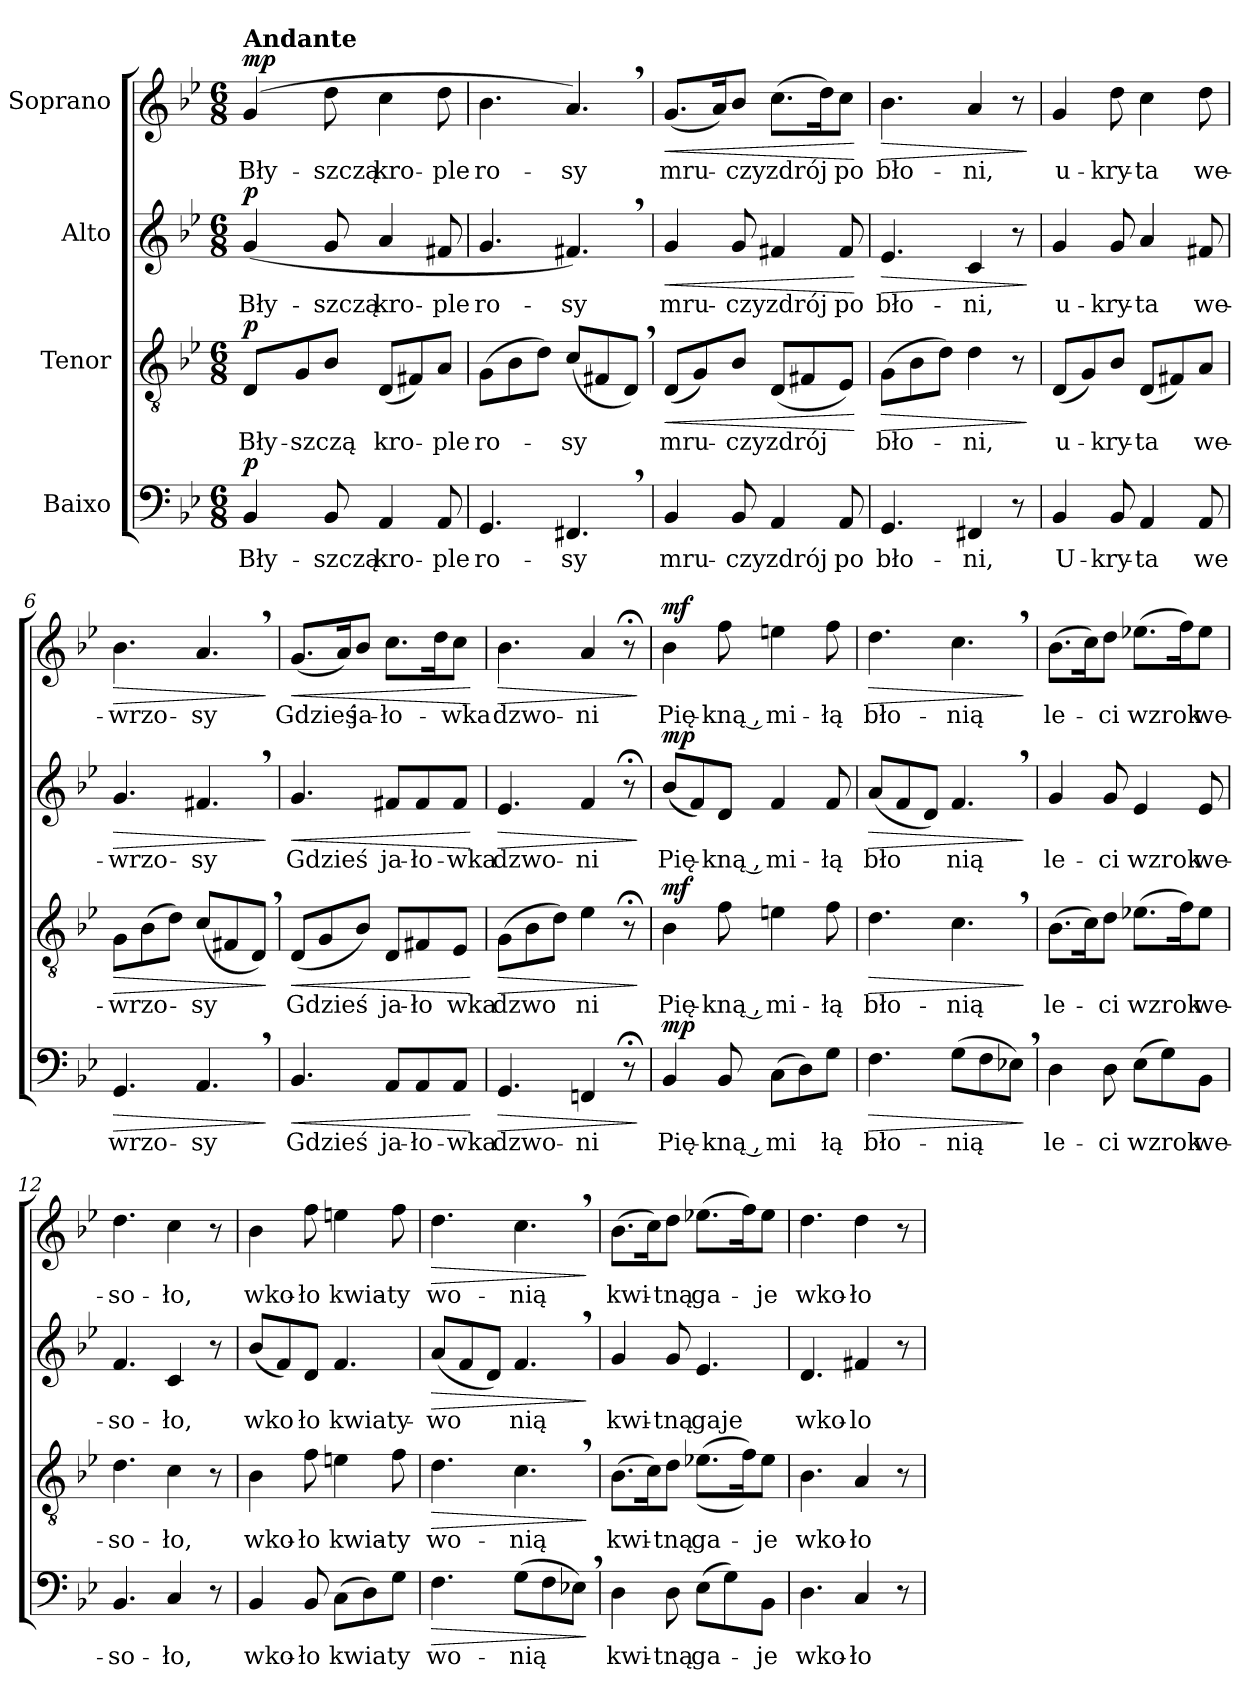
**kern	**text	**dynam	**kern	**text	**dynam	**kern	**text	**dynam	**kern	**text	**dynam
*part4	*part4	*part4	*part3	*part3	*part3	*part2	*part2	*part2	*part1	*part1	*part1
*staff4	*staff4	*staff4	*staff3	*staff3	*staff3	*staff2	*staff2	*staff2	*staff1	*staff1	*staff1
*I"Baixo	*	*	*I"Tenor	*	*	*I"Alto	*	*	*I"Soprano	*	*
*clefF4	*	*	*clefGv2	*	*	*clefG2	*	*	*clefG2	*	*
*k[b-e-]	*	*	*k[b-e-]	*	*	*k[b-e-]	*	*	*k[b-e-]	*	*
*M6/8	*	*	*M6/8	*	*	*M6/8	*	*	*M6/8	*	*
*MM75	*	*	*MM75	*	*	*MM75	*	*	*MM75	*	*
=1	=1	=1	=1	=1	=1	=1	=1	=1	=1	=1	=1
!	!	!	!	!	!	!	!	!	!LO:TX:a:B:t=Andante	!	!
!	!LO:LY:b	!LO:DY:a	!	!LO:LY:b	!LO:DY:a	!	!LO:LY:b	!LO:DY:a	!	!LO:LY:b	!LO:DY:a
4BB-/	Bły-	p	8D/L	Bły-	p	(4g/	Bły-	p	(4g/	Bły-	mp
!	!	!	!	!LO:LY:b	!	!	!	!	!	!	!
.	.	.	8G/	-szczą	.	.	.	.	.	.	.
!	!LO:LY:b	!	!	!	!	!	!LO:LY:b	!	!	!LO:LY:b	!
8BB-/	-szczą	.	8B-/J	.	.	8g/	-szczą	.	8dd\	-szczą	.
!	!LO:LY:b	!	!	!LO:LY:b	!	!	!LO:LY:b	!	!	!LO:LY:b	!
4AA/	kro-	.	(8D/L	kro-	.	4a/	kro-	.	4cc\	kro-	.
.	.	.	8F#X/)	.	.	.	.	.	.	.	.
!	!LO:LY:b	!	!	!LO:LY:b	!	!	!LO:LY:b	!	!	!LO:LY:b	!
8AA/	-ple	.	8A/J	ple	.	8f#X/	-ple	.	8dd\	-ple	.
=2	=2	=2	=2	=2	=2	=2	=2	=2	=2	=2	=2
!	!LO:LY:b	!	!	!LO:LY:b	!	!	!LO:LY:b	!	!	!LO:LY:b	!
4.GG/	ro-	.	(8G\L	ro-	.	4.g/	ro-	.	4.b-\	ro-	.
.	.	.	8B-\	.	.	.	.	.	.	.	.
.	.	.	8d\J)	.	.	.	.	.	.	.	.
!	!LO:LY:b	!	!	!LO:LY:b	!	!	!LO:LY:b	!	!	!LO:LY:b	!
4.FF#X,/	-sy	.	(8c/L	-sy	.	4.f#X,/)	-sy	.	4.a,/)	-sy	.
.	.	.	8F#X/	.	.	.	.	.	.	.	.
.	.	.	8D,/J)	.	.	.	.	.	.	.	.
=3	=3	=3	=3	=3	=3	=3	=3	=3	=3	=3	=3
!	!LO:LY:b	!	!	!LO:LY:b	!LO:HP:b	!	!LO:LY:b	!LO:HP:b	!	!LO:LY:b	!LO:HP:b
4BB-/	mru-	.	(8D/L	mru-	<	4g/	mru-	<	(8.g/L	mru-	<
.	.	.	8G/)	.	.	.	.	.	.	.	.
.	.	.	.	.	.	.	.	.	16a/K)	.	.
!	!LO:LY:b	!	!	!LO:LY:b	!	!	!LO:LY:b	!	!	!LO:LY:b	!
8BB-/	-czy	.	8B-/J	-czy	.	8g/	-czy	.	8b-/J	-czy	.
!	!LO:LY:b	!	!	!LO:LY:b	!	!	!LO:LY:b	!	!	!LO:LY:b	!
4AA/	zdrój	.	(8D/L	zdrój	.	4f#X/	zdrój	.	(8.cc\L	zdrój	.
.	.	.	8F#X/	.	.	.	.	.	.	.	.
.	.	.	.	.	.	.	.	.	16dd\K)	.	.
!	!LO:LY:b	!	!	!	!	!	!LO:LY:b	!	!	!LO:LY:b	!
8AA/	po	.	8E-/J)	.	.	8f#/	po	.	8cc\J	po	.
.	.	.	.	.	[	.	.	[	.	.	[
=4	=4	=4	=4	=4	=4	=4	=4	=4	=4	=4	=4
!	!LO:LY:b	!	!	!LO:LY:b	!LO:HP:b	!	!LO:LY:b	!LO:HP:b	!	!LO:LY:b	!LO:HP:b
4.GG/	bło-	.	(8G\L	-bło-	>	4.e-/	bło-	>	4.b-\	bło-	>
.	.	.	8B-\	.	.	.	.	.	.	.	.
.	.	.	8d\J)	.	.	.	.	.	.	.	.
!	!LO:LY:b	!	!	!LO:LY:b	!	!	!LO:LY:b	!	!	!LO:LY:b	!
4FF#X/	-ni,	.	4d\	-ni,	.	4c/	-ni,	.	4a/	-ni,	.
8r	.	.	8r	.	.	8r	.	.	8r	.	.
.	.	.	.	.	]	.	.	]	.	.	]
!!LO:LB:g=z
=5	=5	=5	=5	=5	=5	=5	=5	=5	=5	=5	=5
!	!LO:LY:b	!	!	!LO:LY:b	!	!	!LO:LY:b	!	!	!LO:LY:b	!
4BB-/	U-	.	(8D/L	u-	.	4g/	u-	.	4g/	u-	.
.	.	.	8G/)	.	.	.	.	.	.	.	.
!	!LO:LY:b	!	!	!LO:LY:b	!	!	!LO:LY:b	!	!	!LO:LY:b	!
8BB-/	-kry-	.	8B-/J	-kry-	.	8g/	-kry-	.	8dd\	-kry-	.
!	!LO:LY:b	!	!	!LO:LY:b	!	!	!LO:LY:b	!	!	!LO:LY:b	!
4AA/	-ta	.	(8D/L	-ta	.	4a/	-ta	.	4cc\	-ta	.
.	.	.	8F#X/)	.	.	.	.	.	.	.	.
!	!LO:LY:b	!	!	!LO:LY:b	!	!	!LO:LY:b	!	!	!LO:LY:b	!
8AA/	we	.	8A/J	we-	.	8f#X/	we-	.	8dd\	we-	.
=6	=6	=6	=6	=6	=6	=6	=6	=6	=6	=6	=6
!	!LO:LY:b	!LO:HP:b	!	!LO:LY:b	!LO:HP:b	!	!LO:LY:b	!LO:HP:b	!	!LO:LY:b	!LO:HP:b
4.GG/	-wrzo-	>	8G\L	-wrzo-	>	4.g/	-wrzo-	>	4.b-\	-wrzo-	>
.	.	.	(8B-\	.	.	.	.	.	.	.	.
.	.	.	8d\J)	.	.	.	.	.	.	.	.
!	!LO:LY:b	!	!	!LO:LY:b	!	!	!LO:LY:b	!	!	!LO:LY:b	!
4.AA,/	-sy	.	(8c/L	-sy	.	4.f#X,/	-sy	.	4.a,/	-sy	.
.	.	.	8F#X/	.	.	.	.	.	.	.	.
.	.	.	8D,/J)	.	.	.	.	.	.	.	.
.	.	]	.	.	]	.	.	]	.	.	]
=7	=7	=7	=7	=7	=7	=7	=7	=7	=7	=7	=7
!	!LO:LY:b	!LO:HP:b	!	!LO:LY:b	!LO:HP:b	!	!LO:LY:b	!LO:HP:b	!	!LO:LY:b	!LO:HP:b
4.BB-/	Gdzieś	<	(8D/L	-Gdzieś	<	4.g/	Gdzieś	<	(8.g/L	Gdzieś	<
.	.	.	8G/	.	.	.	.	.	.	.	.
.	.	.	.	.	.	.	.	.	16a/K)	.	.
!	!	!	!	!	!	!	!	!	!	!LO:LY:b	!
.	.	.	8B-/J)	.	.	.	.	.	8b-/J	ja-	.
!	!LO:LY:b	!	!	!LO:LY:b	!	!	!LO:LY:b	!	!	!LO:LY:b	!
8AA/L	ja-	.	8D/L	ja-	.	8f#X/L	ja-	.	8.cc\L	-ło-	.
!	!LO:LY:b	!	!	!LO:LY:b	!	!	!LO:LY:b	!	!	!	!
8AA/	-ło-	.	8F#X/	-ło	.	8f#/	-ło-	.	.	.	.
.	.	.	.	.	.	.	.	.	16dd\K	.	.
!	!LO:LY:b	!	!	!LO:LY:b	!	!	!LO:LY:b	!	!	!LO:LY:b	!
8AA/J	-wka	.	8E-/J	wka	.	8f#/J	-wka	.	8cc\J	-wka	.
.	.	[	.	.	[	.	.	[	.	.	[
=8	=8	=8	=8	=8	=8	=8	=8	=8	=8	=8	=8
!	!LO:LY:b	!LO:HP:b	!	!LO:LY:b	!LO:HP:b	!	!LO:LY:b	!LO:HP:b	!	!LO:LY:b	!LO:HP:b
4.GG/	dzwo-	>	(8G\L	dzwo	>	4.e-/	dzwo-	>	4.b-\	dzwo-	>
.	.	.	8B-\	.	.	.	.	.	.	.	.
.	.	.	8d\J)	.	.	.	.	.	.	.	.
!	!LO:LY:b	!	!	!LO:LY:b	!	!	!LO:LY:b	!	!	!LO:LY:b	!
4FFn/	-ni	.	4e-\	ni	.	4f/	-ni	.	4a/	-ni	.
8r;<	.	.	8r;<	.	.	8r;<	.	.	8r;<	.	.
.	.	]	.	.	]	.	.	]	.	.	]
!!LO:LB:g=z
=9	=9	=9	=9	=9	=9	=9	=9	=9	=9	=9	=9
!	!LO:LY:b	!LO:DY:a	!	!LO:LY:b	!LO:DY:a	!	!LO:LY:b	!LO:DY:a	!	!LO:LY:b	!LO:DY:a
4BB-/	Pię-	mp	4B-\	Pię-	mf	(8b-/L	Pię-	mp	4b-\	Pię-	mf
.	.	.	.	.	.	8f/)	.	.	.	.	.
!	!LO:LY:b	!	!	!LO:LY:b	!	!	!LO:LY:b	!	!	!LO:LY:b	!
8BB-/	-kną ,	.	8f\	-kną ,	.	8d/J	-kną ,	.	8ff\	-kną ,	.
!	!LO:LY:b	!	!	!LO:LY:b	!	!	!LO:LY:b	!	!	!LO:LY:b	!
(8C\L	-mi	.	4en\	mi-	.	4f/	mi-	.	4een\	mi-	.
8D\)	.	.	.	.	.	.	.	.	.	.	.
!	!LO:LY:b	!	!	!LO:LY:b	!	!	!LO:LY:b	!	!	!LO:LY:b	!
8G\J	łą	.	8f\	-łą	.	8f/	-łą	.	8ff\	-łą	.
=10	=10	=10	=10	=10	=10	=10	=10	=10	=10	=10	=10
!	!LO:LY:b	!LO:HP:b	!	!LO:LY:b	!LO:HP:b	!	!LO:LY:b	!LO:HP:b	!	!LO:LY:b	!LO:HP:b
4.F\	bło-	>	4.d\	bło-	>	(8a/L	-bło	>	4.dd\	bło-	>
.	.	.	.	.	.	8f/	.	.	.	.	.
.	.	.	.	.	.	8d/J)	.	.	.	.	.
!	!LO:LY:b	!	!	!LO:LY:b	!	!	!LO:LY:b	!	!	!LO:LY:b	!
(8G\L	-nią	.	4.c,\	-nią	.	4.f,/	-nią	.	4.cc,\	-nią	.
8F\	.	.	.	.	.	.	.	.	.	.	.
8E-X,\J)	.	.	.	.	.	.	.	.	.	.	.
.	.	]	.	.	]	.	.	]	.	.	]
=11	=11	=11	=11	=11	=11	=11	=11	=11	=11	=11	=11
!	!LO:LY:b	!	!	!LO:LY:b	!	!	!LO:LY:b	!	!	!LO:LY:b	!
4D\	le-	.	(8.B-\L	le-	.	4g/	le-	.	(8.b-\L	le-	.
.	.	.	16c\K)	.	.	.	.	.	16cc\K)	.	.
!	!LO:LY:b	!	!	!LO:LY:b	!	!	!LO:LY:b	!	!	!LO:LY:b	!
8D\	-ci	.	8d\J	-ci	.	8g/	-ci	.	8dd\J	-ci	.
!	!LO:LY:b	!	!	!LO:LY:b	!	!	!LO:LY:b	!	!	!LO:LY:b	!
(8E-\L	wzrok	.	(8.e-X\L	wzrok	.	4e-/	wzrok	.	(8.ee-X\L	wzrok	.
8G\)	.	.	.	.	.	.	.	.	.	.	.
.	.	.	16f\K)	.	.	.	.	.	16ff\K)	.	.
!	!LO:LY:b	!	!	!LO:LY:b	!	!	!LO:LY:b	!	!	!LO:LY:b	!
8BB-\J	we-	.	8e-\J	we-	.	8e-/	we-	.	8ee-\J	we-	.
=12	=12	=12	=12	=12	=12	=12	=12	=12	=12	=12	=12
!	!LO:LY:b	!	!	!LO:LY:b	!	!	!LO:LY:b	!	!	!LO:LY:b	!
4.BB-/	-so-	.	4.d\	-so-	.	4.f/	so-	.	4.dd\	-so-	.
!	!LO:LY:b	!	!	!LO:LY:b	!	!	!LO:LY:b	!	!	!LO:LY:b	!
4C/	-ło,	.	4c\	-ło,	.	4c/	-ło,	.	4cc\	-ło,	.
8r	.	.	8r	.	.	8r	.	.	8r	.	.
=13	=13	=13	=13	=13	=13	=13	=13	=13	=13	=13	=13
!	!LO:LY:b	!	!	!LO:LY:b	!	!	!LO:LY:b	!	!	!LO:LY:b	!
4BB-/	wko-	.	4B-\	wko-	.	(8b-/L	-wko	.	4b-\	wko-	.
.	.	.	.	.	.	8f/)	.	.	.	.	.
!	!LO:LY:b	!	!	!LO:LY:b	!	!	!LO:LY:b	!	!	!LO:LY:b	!
8BB-/	-ło	.	8f\	-ło	.	8d/J	-ło	.	8ff\	-ło	.
!	!LO:LY:b	!	!	!LO:LY:b	!	!	!LO:LY:b	!	!	!LO:LY:b	!
(8C\L	-kwia	.	4en\	kwia-	.	4.f/	kwiaty-	.	4een\	kwia-	.
8D\)	.	.	.	.	.	.	.	.	.	.	.
!	!LO:LY:b	!	!	!LO:LY:b	!	!	!	!	!	!LO:LY:b	!
8G\J	-ty	.	8f\	-ty	.	.	.	.	8ff\	-ty	.
!!LO:PB:g=z
=14	=14	=14	=14	=14	=14	=14	=14	=14	=14	=14	=14
!	!LO:LY:b	!LO:HP:b	!	!LO:LY:b	!LO:HP:b	!	!LO:LY:b	!LO:HP:b	!	!LO:LY:b	!LO:HP:b
4.F\	wo-	>	4.d\	wo-	>	(8a/L	-wo	>	4.dd\	wo-	>
.	.	.	.	.	.	8f/	.	.	.	.	.
.	.	.	.	.	.	8d/J)	.	.	.	.	.
!	!LO:LY:b	!	!	!LO:LY:b	!	!	!LO:LY:b	!	!	!LO:LY:b	!
(8G\L	-nią	.	4.c,\	-nią	.	4.f,/	-nią	.	4.cc,\	-nią	.
8F\	.	.	.	.	.	.	.	.	.	.	.
8E-X,\J)	.	.	.	.	.	.	.	.	.	.	.
.	.	]	.	.	]	.	.	]	.	.	]
=15	=15	=15	=15	=15	=15	=15	=15	=15	=15	=15	=15
!	!LO:LY:b	!	!	!LO:LY:b	!	!	!LO:LY:b	!	!	!LO:LY:b	!
4D\	kwi-	.	(8.B-\L	kwi-	.	4g/	kwi-	.	(8.b-\L	kwi-	.
.	.	.	16c\K)	.	.	.	.	.	16cc\K)	.	.
!	!LO:LY:b	!	!	!LO:LY:b	!	!	!LO:LY:b	!	!	!LO:LY:b	!
8D\	-tną	.	8d\J	-tną	.	8g/	-tną	.	8dd\J	-tną	.
!	!LO:LY:b	!	!	!LO:LY:b	!	!	!LO:LY:b	!	!	!LO:LY:b	!
(8E-\L	ga-	.	((8.e-X\L	ga-	.	4.e-/	gaje	.	(8.ee-X\L	ga-	.
8G\)	.	.	.	.	.	.	.	.	.	.	.
.	.	.	16f\K))	.	.	.	.	.	16ff\K)	.	.
!	!LO:LY:b	!	!	!LO:LY:b	!	!	!	!	!	!LO:LY:b	!
8BB-\J	-je	.	8e-\J	-je	.	.	.	.	8ee-\J	-je	.
=16	=16	=16	=16	=16	=16	=16	=16	=16	=16	=16	=16
!	!LO:LY:b	!	!	!LO:LY:b	!	!	!LO:LY:b	!	!	!LO:LY:b	!
4.D\	wko-	.	4.B-\	wko-	.	4.d/	wko-	.	4.dd\	wko-	.
!	!LO:LY:b	!	!	!LO:LY:b	!	!	!LO:LY:b	!	!	!LO:LY:b	!
4C/	-ło	.	4A/	-ło	.	4f#X/	-lo	.	4dd\	-ło	.
8r	.	.	8r	.	.	8r	.	.	8r	.	.
=	=	=	=	=	=	=	=	=	=	=	=
*-	*-	*-	*-	*-	*-	*-	*-	*-	*-	*-	*-
